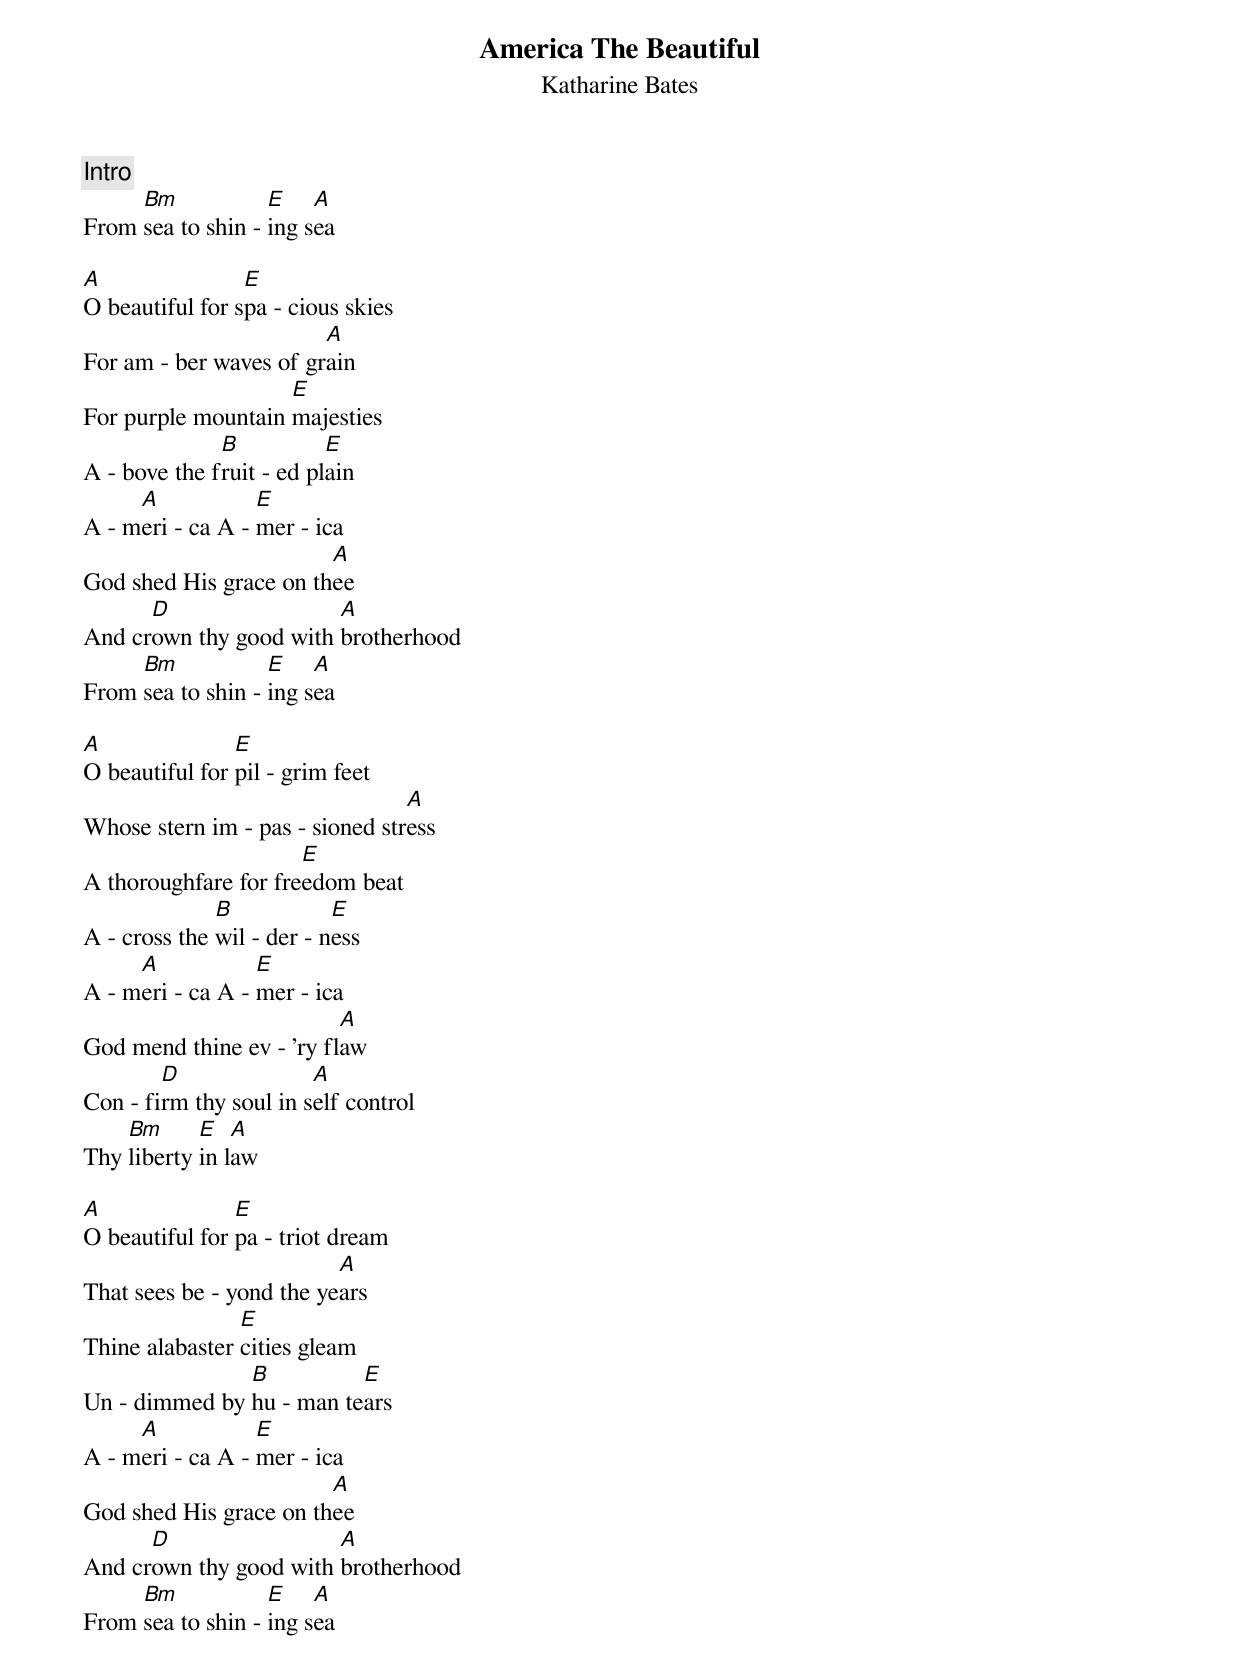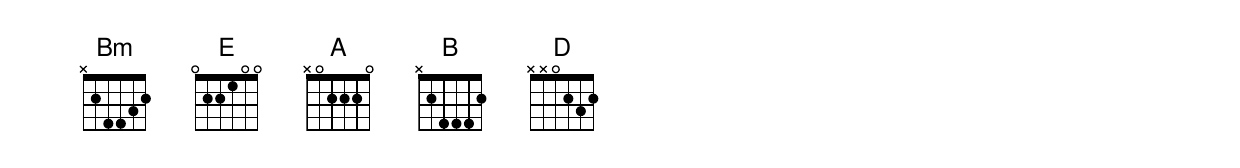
{title:America The Beautiful}
{subtitle:Katharine Bates}
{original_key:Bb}
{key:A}
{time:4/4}
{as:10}

{c:Intro}
From [Bm]sea to shin - [E]ing s[A]ea

[A]O beautiful for s[E]pa - cious skies
For am - ber waves of gr[A]ain
For purple mountain [E]majesties
A - bove the f[B]ruit - ed pl[E]ain
A - m[A]eri - ca A - [E]mer - ica
God shed His grace on th[A]ee
And cr[D]own thy good with [A]brotherhood
From [Bm]sea to shin - [E]ing s[A]ea

[A]O beautiful for [E]pil - grim feet
Whose stern im - pas - sioned str[A]ess
A thoroughfare for fre[E]edom beat
A - cross the [B]wil - der - n[E]ess
A - m[A]eri - ca A - [E]mer - ica
God mend thine ev - 'ry fl[A]aw
Con - fi[D]rm thy soul in s[A]elf control
Thy [Bm]liberty [E]in l[A]aw

[A]O beautiful for [E]pa - triot dream
That sees be - yond the ye[A]ars
Thine alabaster [E]cities gleam
Un - dimmed by [B]hu - man te[E]ars
A - m[A]eri - ca A - [E]mer - ica
God shed His grace on th[A]ee
And cr[D]own thy good with [A]brotherhood
From [Bm]sea to shin - [E]ing s[A]ea
